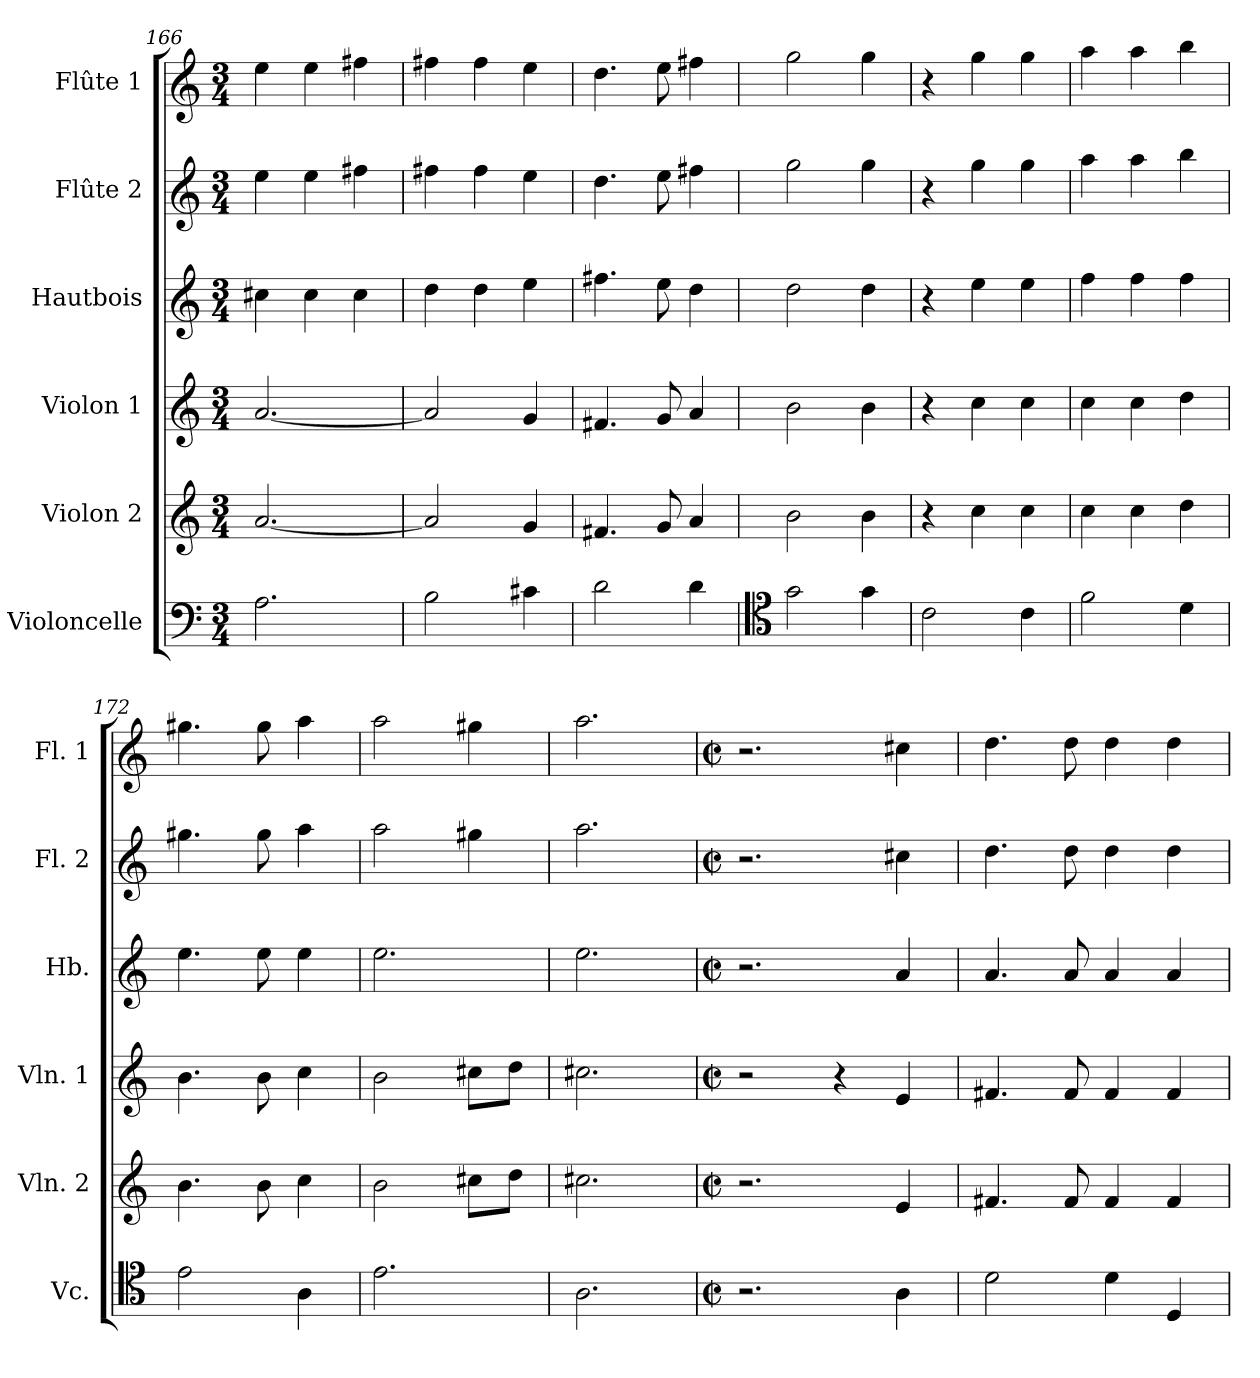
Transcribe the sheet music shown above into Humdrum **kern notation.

**kern	**kern	**kern	**kern	**kern	**kern
*part6	*part5	*part4	*part3	*part2	*part1
*staff6	*staff5	*staff4	*staff3	*staff2	*staff1
*I"Violoncelle	*I"Violon 2	*I"Violon 1	*I"Hautbois	*I"Flûte 2	*I"Flûte 1
*I'Vc.	*I'Vln. 2	*I'Vln. 1	*I'Hb.	*I'Fl. 2	*I'Fl. 1
*clefF4	*clefG2	*clefG2	*clefG2	*clefG2	*clefG2
*k[]	*k[]	*k[]	*k[]	*k[]	*k[]
*C:	*C:	*C:	*C:	*C:	*C:
*M3/4	*M3/4	*M3/4	*M3/4	*M3/4	*M3/4
=166	=166	=166	=166	=166	=166
2.A\	[2.a/	[2.a/	4cc#X\	4ee\	4ee\
.	.	.	4cc#\	4ee\	4ee\
.	.	.	4cc#\	4ff#X\	4ff#X\
=167	=167	=167	=167	=167	=167
2B\	2a/]	2a/]	4dd\	4ff#X\	4ff#X\
.	.	.	4dd\	4ff#\	4ff#\
4c#X\	4g/	4g/	4ee\	4ee\	4ee\
=168	=168	=168	=168	=168	=168
2d\	4.f#X/	4.f#X/	4.ff#X\	4.dd\	4.dd\
.	8g/	8g/	8ee\	8ee\	8ee\
4d\	4a/	4a/	4dd\	4ff#X\	4ff#X\
!!LO:PB:g=z
=169	=169	=169	=169	=169	=169
*clefC4	*	*	*	*	*
2g\	2b\	2b\	2dd\	2gg\	2gg\
4g\	4b\	4b\	4dd\	4gg\	4gg\
=170	=170	=170	=170	=170	=170
2c\	4r	4r	4r	4r	4r
.	4cc\	4cc\	4ee\	4gg\	4gg\
4c\	4cc\	4cc\	4ee\	4gg\	4gg\
=171	=171	=171	=171	=171	=171
2f\	4cc\	4cc\	4ff\	4aa\	4aa\
.	4cc\	4cc\	4ff\	4aa\	4aa\
4d\	4dd\	4dd\	4ff\	4bb\	4bb\
=172	=172	=172	=172	=172	=172
2e\	4.b\	4.b\	4.ee\	4.gg#X\	4.gg#X\
.	8b\	8b\	8ee\	8gg#\	8gg#\
4A\	4cc\	4cc\	4ee\	4aa\	4aa\
!!LO:PB:g=z
=173	=173	=173	=173	=173	=173
2.e\	2b\	2b\	2.ee\	2aa\	2aa\
.	8cc#X\L	8cc#X\L	.	4gg#X\	4gg#X\
.	8dd\J	8dd\J	.	.	.
=174	=174	=174	=174	=174	=174
2.A\	2.cc#X\	2.cc#X\	2.ee\	2.aa\	2.aa\
=175	=175	=175	=175	=175	=175
*M2/2	*M2/2	*M2/2	*M2/2	*M2/2	*M2/2
*met(c|)	*met(c|)	*met(c|)	*met(c|)	*met(c|)	*met(c|)
2.r	2.r	2r	2.r	2.r	2.r
.	.	4r	.	.	.
4A\	4e/	4e/	4a/	4cc#X\	4cc#X\
=176	=176	=176	=176	=176	=176
2d\	4.f#X/	4.f#X/	4.a/	4.dd\	4.dd\
.	8f#/	8f#/	8a/	8dd\	8dd\
4d\	4f#/	4f#/	4a/	4dd\	4dd\
4D/	4f#/	4f#/	4a/	4dd\	4dd\
=	=	=	=	=	=
*-	*-	*-	*-	*-	*-
